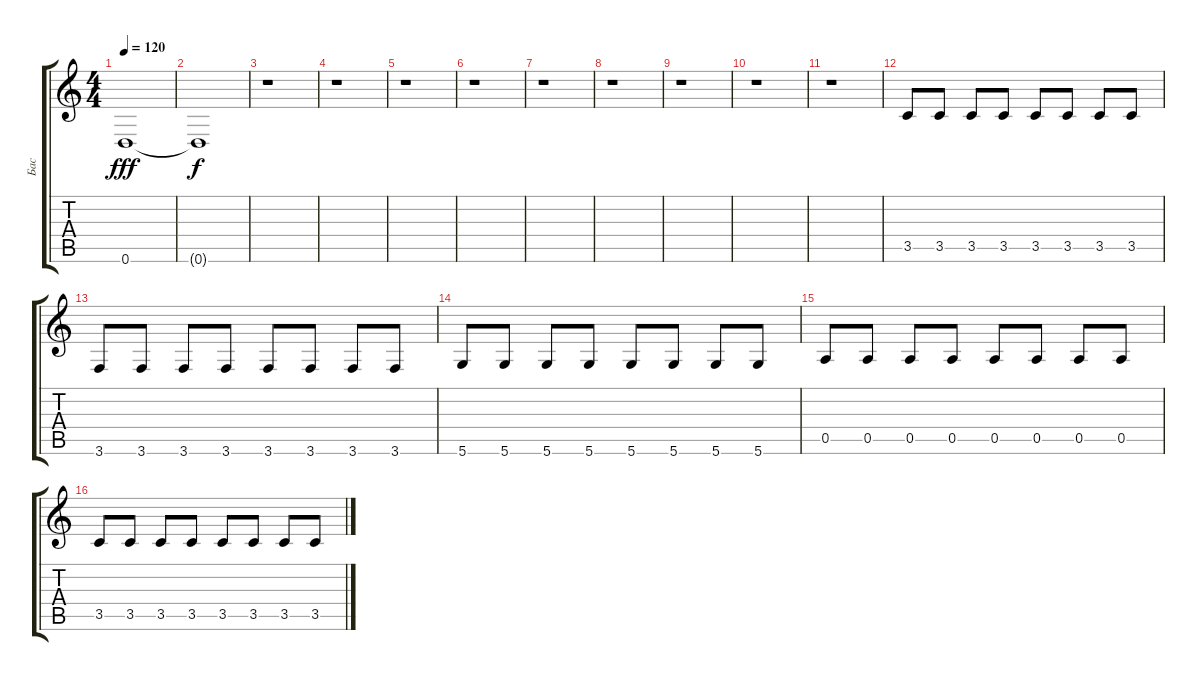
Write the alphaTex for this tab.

\track ("Бас" "Бас") {instrument electricbassfinger}
\staff {score tabs}
\tuning (E4 B3 G3 D3 A2 D2) {hide}
\ts (4 4)
\tempo 120
\clef g2
\ks c
0.6.1{dy fff} |
0.6{t}.1{dy f} |
r.1 |
r.1 |
r.1 |
r.1 |
r.1 |
r.1 |
r.1 |
r.1 |
r.1 |
3.5.8 3.5.8 3.5.8 3.5.8 3.5.8 3.5.8 3.5.8 3.5.8 |
3.6.8 3.6.8 3.6.8 3.6.8 3.6.8 3.6.8 3.6.8 3.6.8 |
5.6.8 5.6.8 5.6.8 5.6.8 5.6.8 5.6.8 5.6.8 5.6.8 |
0.5.8 0.5.8 0.5.8 0.5.8 0.5.8 0.5.8 0.5.8 0.5.8 |
3.5.8 3.5.8 3.5.8 3.5.8 3.5.8 3.5.8 3.5.8 3.5.8
